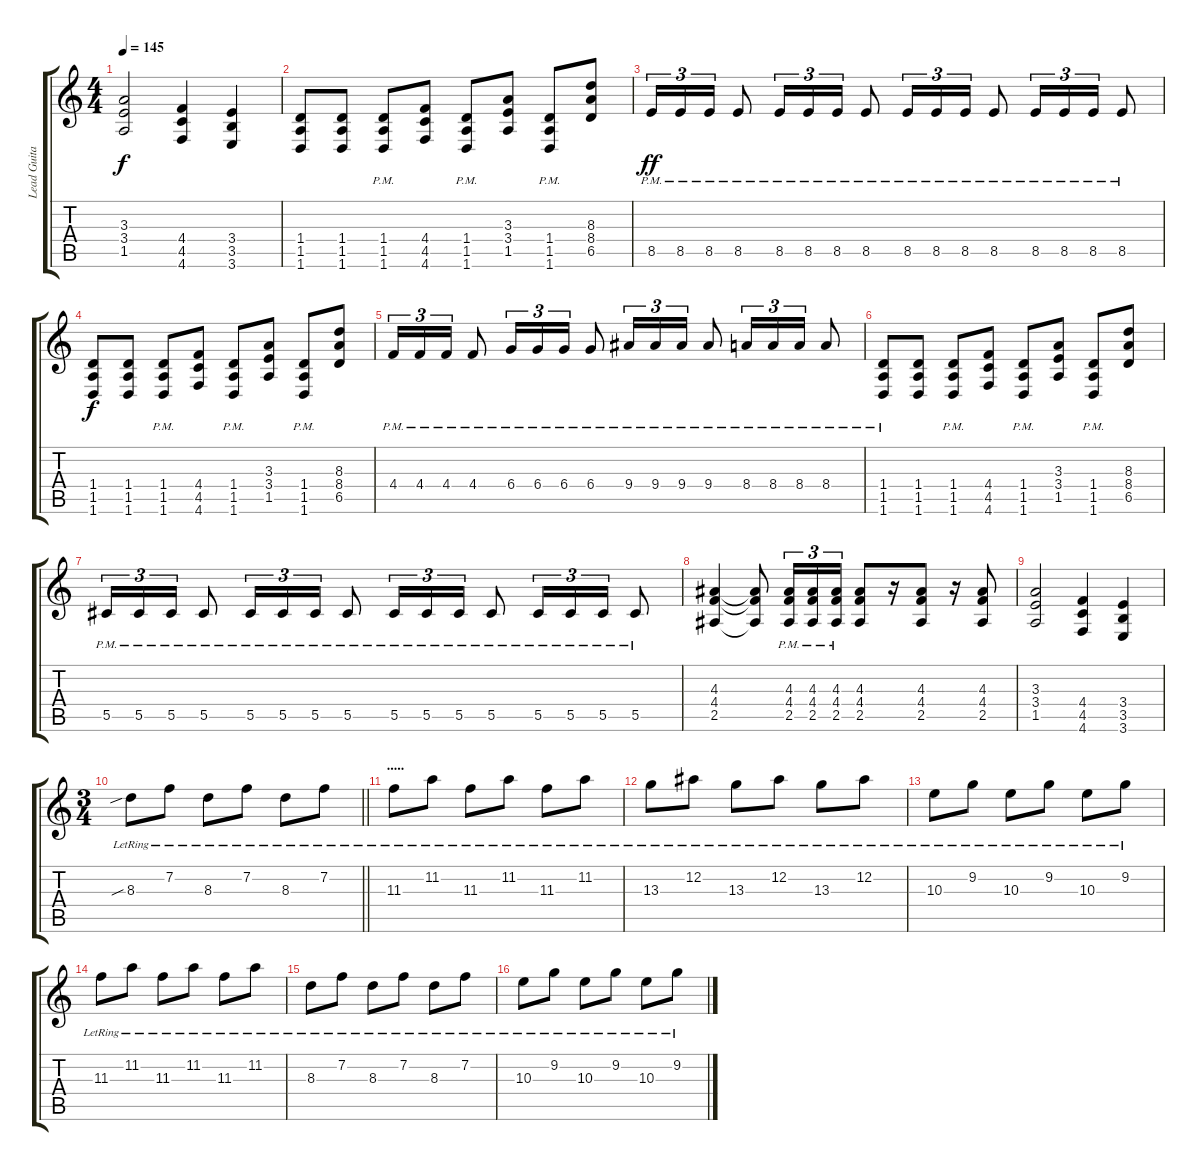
\track ("Lead Guitar" "Lead Guita") {instrument distortionguitar}
\staff {score tabs}
\tuning (Eb4 Bb3 Gb3 Db3 Ab2 Db2) {hide}
\ts (4 4)
\tempo 145
\clef g2
\ks c
(3.3 3.4 1.5).2{dy f} (4.4 4.5 4.6).4 (3.4 3.5 3.6).4 |
(1.4 1.5 1.6).8 (1.4 1.5 1.6).8 (1.4{pm} 1.5{pm} 1.6{pm}).8 (4.4 4.5 4.6).8 (1.4{pm} 1.5{pm} 1.6{pm}).8 (3.3 3.4 1.5).8 (1.4{pm} 1.5{pm} 1.6{pm}).8 (8.3 8.4 6.5).8 |
8.5{pm}.16{tu (3 2) dy ff} 8.5{pm}.16{tu (3 2)} 8.5{pm}.16{tu (3 2)} 8.5{pm}.8 8.5{pm}.16{tu (3 2)} 8.5{pm}.16{tu (3 2)} 8.5{pm}.16{tu (3 2)} 8.5{pm}.8 8.5{pm}.16{tu (3 2)} 8.5{pm}.16{tu (3 2)} 8.5{pm}.16{tu (3 2)} 8.5{pm}.8 8.5{pm}.16{tu (3 2)} 8.5{pm}.16{tu (3 2)} 8.5{pm}.16{tu (3 2)} 8.5{pm}.8 |
(1.4 1.5 1.6).8{dy f} (1.4 1.5 1.6).8 (1.4{pm} 1.5{pm} 1.6{pm}).8 (4.4 4.5 4.6).8 (1.4{pm} 1.5{pm} 1.6{pm}).8 (3.3 3.4 1.5).8 (1.4{pm} 1.5{pm} 1.6{pm}).8 (8.3 8.4 6.5).8 |
4.4{pm}.16{tu (3 2)} 4.4{pm}.16{tu (3 2)} 4.4{pm}.16{tu (3 2)} 4.4{pm}.8 6.4{pm}.16{tu (3 2)} 6.4{pm}.16{tu (3 2)} 6.4{pm}.16{tu (3 2)} 6.4{pm}.8 9.4{pm}.16{tu (3 2)} 9.4{pm}.16{tu (3 2)} 9.4{pm}.16{tu (3 2)} 9.4{pm}.8 8.4{pm}.16{tu (3 2)} 8.4{pm}.16{tu (3 2)} 8.4{pm}.16{tu (3 2)} 8.4{pm}.8 |
(1.4{pm} 1.5{pm} 1.6{pm}).8 (1.4 1.5 1.6).8 (1.4{pm} 1.5{pm} 1.6{pm}).8 (4.4 4.5 4.6).8 (1.4{pm} 1.5{pm} 1.6{pm}).8 (3.3 3.4 1.5).8 (1.4{pm} 1.5{pm} 1.6{pm}).8 (8.3 8.4 6.5).8 |
5.5{pm}.16{tu (3 2)} 5.5{pm}.16{tu (3 2)} 5.5{pm}.16{tu (3 2)} 5.5{pm}.8 5.5{pm}.16{tu (3 2)} 5.5{pm}.16{tu (3 2)} 5.5{pm}.16{tu (3 2)} 5.5{pm}.8 5.5{pm}.16{tu (3 2)} 5.5{pm}.16{tu (3 2)} 5.5{pm}.16{tu (3 2)} 5.5{pm}.8 5.5{pm}.16{tu (3 2)} 5.5{pm}.16{tu (3 2)} 5.5{pm}.16{tu (3 2)} 5.5{pm}.8 |
(4.3 4.4 2.5).4 (4.3{t} 4.4{t} 2.5{t}).8 (4.3{pm} 4.4{pm} 2.5{pm}).16{tu (3 2)} (4.3{pm} 4.4{pm} 2.5{pm}).16{tu (3 2)} (4.3{pm} 4.4{pm} 2.5{pm}).16{tu (3 2)} (4.3 4.4 2.5).8 r.16 (4.3 4.4 2.5).8 r.16 (4.3 4.4 2.5).8 |
(3.3 3.4 1.5).2 (4.4 4.5 4.6).4 (3.4 3.5 3.6).4 |
\ts (3 4)
\barLineRight lightlight
8.3{sib lr}.8{instrument electricguitarclean} 7.2{lr}.8 8.3{lr}.8 7.2{lr}.8 8.3{lr}.8 7.2{lr}.8 |
\section ("" ".....")
11.3{lr}.8 11.2{lr}.8 11.3{lr}.8 11.2{lr}.8 11.3{lr}.8 11.2{lr}.8 |
13.3{lr}.8 12.2{lr}.8 13.3{lr}.8 12.2{lr}.8 13.3{lr}.8 12.2{lr}.8 |
10.3{lr}.8 9.2{lr}.8 10.3{lr}.8 9.2{lr}.8 10.3{lr}.8 9.2{lr}.8 |
11.3{lr}.8 11.2{lr}.8 11.3{lr}.8 11.2{lr}.8 11.3{lr}.8 11.2{lr}.8 |
8.3{lr}.8 7.2{lr}.8 8.3{lr}.8 7.2{lr}.8 8.3{lr}.8 7.2{lr}.8 |
10.3{lr}.8 9.2{lr}.8 10.3{lr}.8 9.2{lr}.8 10.3{lr}.8 9.2{lr}.8
